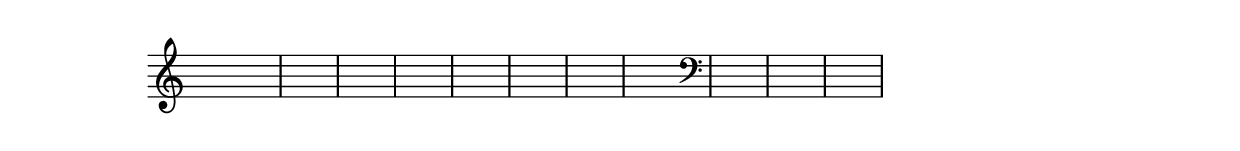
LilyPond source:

\version "2.10.33"

%%\header { texidoc="1 - armadura"}

\relative c'' {
  \override Staff.TimeSignature #'transparent = ##t
  \override Score.BarNumber #'transparent = ##t
  \override Score.RehearsalMark #'font-size = #-2

  %% CLARINETE
  \tag #'cl {
    \key c \major
    s1
  }
  %% FLAUTA
  \tag #'fl {
    \key c \major
    s
  }
  %% OBOÉ
  \tag #'ob {
    \key c \major
    s
  }
  %% SAX ALTO
  \tag #'saxa {
    \key c \major
    s
  }
  %% SAX TENOR
  \tag #'saxt {
    \key c \major
    s
  }
  %% SAX GENES
  \tag #'saxg {
    \key c \major
    s
  }
  %% TROMPETE
  \tag #'tpt {
    \key c \major
    s
  }
  %% TROMPA
  \tag #'tpa {
    \key c \major
    s
  }
  %% TROMBONE

  \tag #'tbn {
    \clef bass
    \key c \major
    s
  }
  %% TUBA MIB
  \tag #'tbamib {
    \clef bass
    \key c \major
    s
  }
  %% TUBA SIB
  \tag #'tbasib {
    \clef bass
    \key c \major
    s
  }

  %% END DOCUMENT
}
